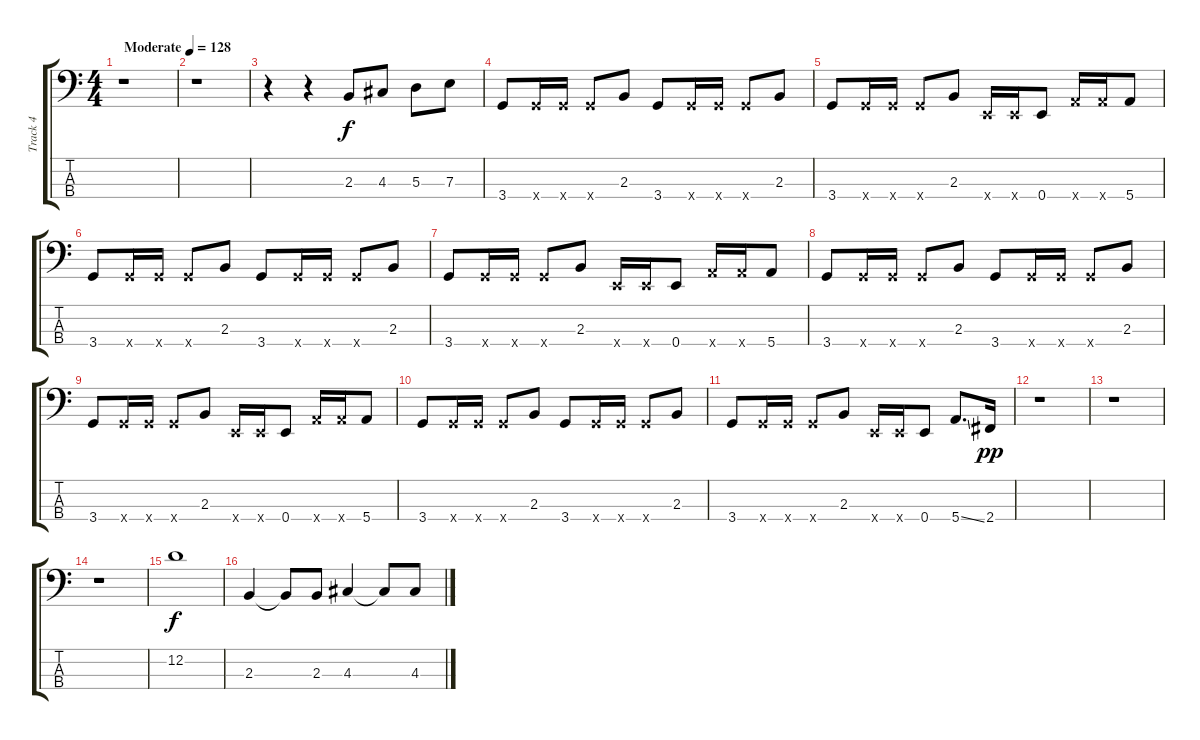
\track ("Track 4" "Track 4") {instrument electricbassfinger}
\staff {score tabs}
\tuning (G2 D2 A1 E1) {hide}
\ts (4 4)
\tempo (128 "Moderate")
\clef f4
\ks c
r.1{dy f instrument electricbassfinger} |
r.1 |
r.4 r.4 2.3.8 4.3.8 5.3.8 7.3.8 |
3.4.8 3.4{x}.16 3.4{x}.16 3.4{x}.8 2.3.8 3.4.8 3.4{x}.16 3.4{x}.16 3.4{x}.8 2.3.8 |
3.4.8 3.4{x}.16 3.4{x}.16 3.4{x}.8 2.3.8 0.4{x}.16 0.4{x}.16 0.4.8 5.4{x}.16 5.4{x}.16 5.4.8 |
3.4.8 3.4{x}.16 3.4{x}.16 3.4{x}.8 2.3.8 3.4.8 3.4{x}.16 3.4{x}.16 3.4{x}.8 2.3.8 |
3.4.8 3.4{x}.16 3.4{x}.16 3.4{x}.8 2.3.8 0.4{x}.16 0.4{x}.16 0.4.8 5.4{x}.16 5.4{x}.16 5.4.8 |
3.4.8 3.4{x}.16 3.4{x}.16 3.4{x}.8 2.3.8 3.4.8 3.4{x}.16 3.4{x}.16 3.4{x}.8 2.3.8 |
3.4.8 3.4{x}.16 3.4{x}.16 3.4{x}.8 2.3.8 0.4{x}.16 0.4{x}.16 0.4.8 5.4{x}.16 5.4{x}.16 5.4.8 |
3.4.8 3.4{x}.16 3.4{x}.16 3.4{x}.8 2.3.8 3.4.8 3.4{x}.16 3.4{x}.16 3.4{x}.8 2.3.8 |
3.4.8 3.4{x}.16 3.4{x}.16 3.4{x}.8 2.3.8 0.4{x}.16 0.4{x}.16 0.4.8 5.4{ss}.8{d} 2.4.16{dy pp} |
r.1 |
r.1 |
r.1 |
12.2.1{dy f} |
2.3.4 2.3{t}.8 2.3.8 4.3.4 4.3{t}.8 4.3.8
